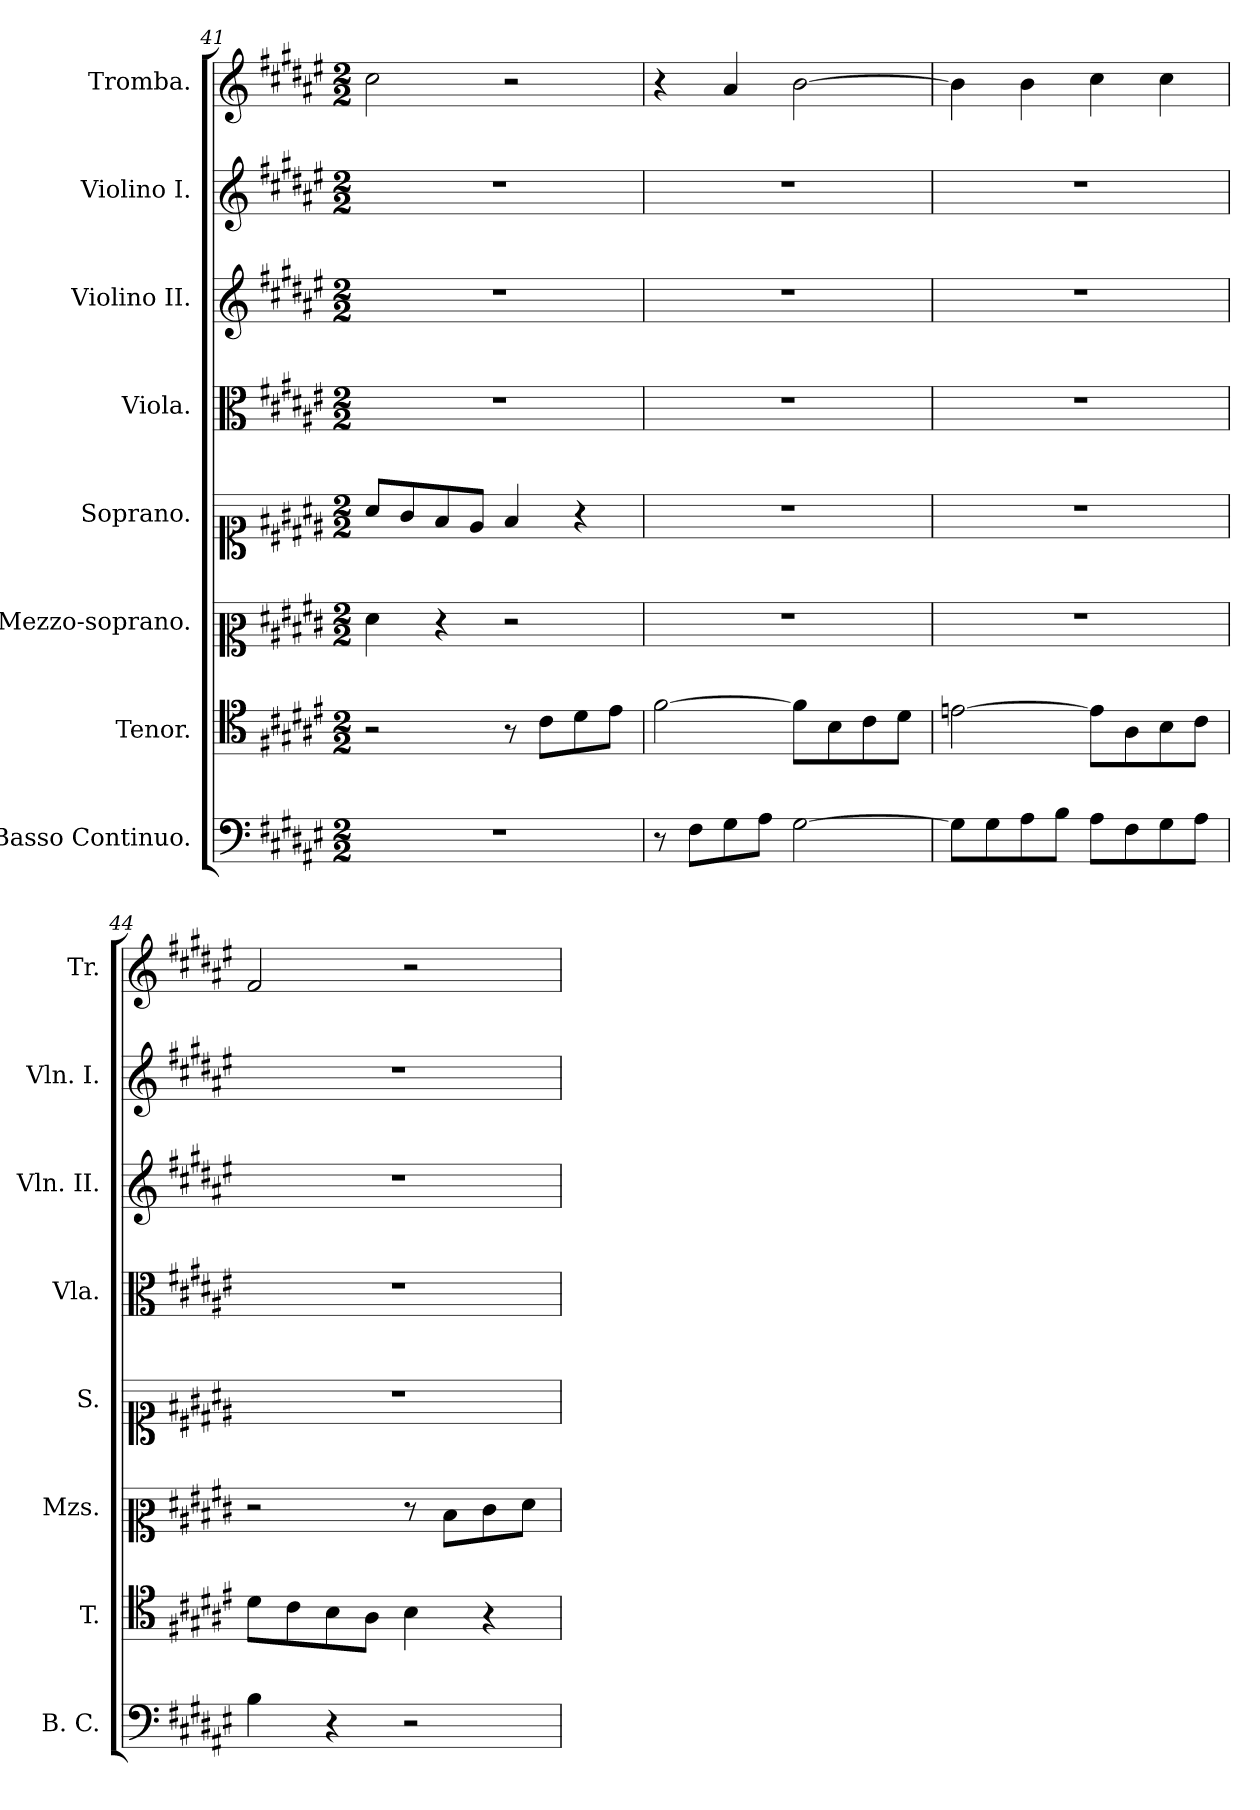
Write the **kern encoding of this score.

**kern	**kern	**kern	**kern	**kern	**kern	**kern	**kern
*part8	*part7	*part6	*part5	*part4	*part3	*part2	*part1
*staff8	*staff7	*staff6	*staff5	*staff4	*staff3	*staff2	*staff1
*I"Basso Continuo.	*I"Tenor.	*I"Mezzo-soprano.	*I"Soprano.	*I"Viola.	*I"Violino II.	*I"Violino I.	*I"Tromba.
*I'B. C.	*I'T.	*I'Mzs.	*I'S.	*I'Vla.	*I'Vln. II.	*I'Vln. I.	*I'Tr.
*clefF4	*clefC4	*clefC2	*clefC1	*clefC3	*clefG2	*clefG2	*clefG2
*k[f#c#g#d#a#e#]	*k[f#c#g#d#a#e#]	*k[f#c#g#d#a#e#]	*k[f#c#g#d#a#e#]	*k[f#c#g#d#a#e#]	*k[f#c#g#d#a#e#]	*k[f#c#g#d#a#e#]	*k[f#c#g#d#a#e#]
*M2/2	*M2/2	*M2/2	*M2/2	*M2/2	*M2/2	*M2/2	*M2/2
=41	=41	=41	=41	=41	=41	=41	=41
1r	2r	4f#\	8a#/L	1r	1r	1r	2cc#\
.	.	.	8g#/	.	.	.	.
.	.	4r	8f#/	.	.	.	.
.	.	.	8e#/J	.	.	.	.
.	8r	2r	4f#/	.	.	.	2r
.	8c#\L	.	.	.	.	.	.
.	8d#\	.	4r	.	.	.	.
.	8e#\J	.	.	.	.	.	.
=42	=42	=42	=42	=42	=42	=42	=42
8r	[2f#\	1r	1r	1r	1r	1r	4r
8F#\L	.	.	.	.	.	.	.
8G#\	.	.	.	.	.	.	4a#/
8A#\J	.	.	.	.	.	.	.
[2G#\	8f#\L]	.	.	.	.	.	[2b\
.	8B\	.	.	.	.	.	.
.	8c#\	.	.	.	.	.	.
.	8d#\J	.	.	.	.	.	.
=43	=43	=43	=43	=43	=43	=43	=43
8G#\L]	[2en\	1r	1r	1r	1r	1r	4b\]
8G#\	.	.	.	.	.	.	.
8A#\	.	.	.	.	.	.	4b\
8B\J	.	.	.	.	.	.	.
8A#\L	8e\L]	.	.	.	.	.	4cc#\
8F#\	8A#\	.	.	.	.	.	.
8G#\	8B\	.	.	.	.	.	4cc#\
8A#\J	8c#\J	.	.	.	.	.	.
=44	=44	=44	=44	=44	=44	=44	=44
4B\	8d#\L	2r	1r	1r	1r	1r	2f#/
.	8c#\	.	.	.	.	.	.
4r	8B\	.	.	.	.	.	.
.	8A#\J	.	.	.	.	.	.
2r	4B\	8r	.	.	.	.	2r
.	.	8d#\L	.	.	.	.	.
.	4r	8e#\	.	.	.	.	.
.	.	8f#\J	.	.	.	.	.
=	=	=	=	=	=	=	=
*-	*-	*-	*-	*-	*-	*-	*-
